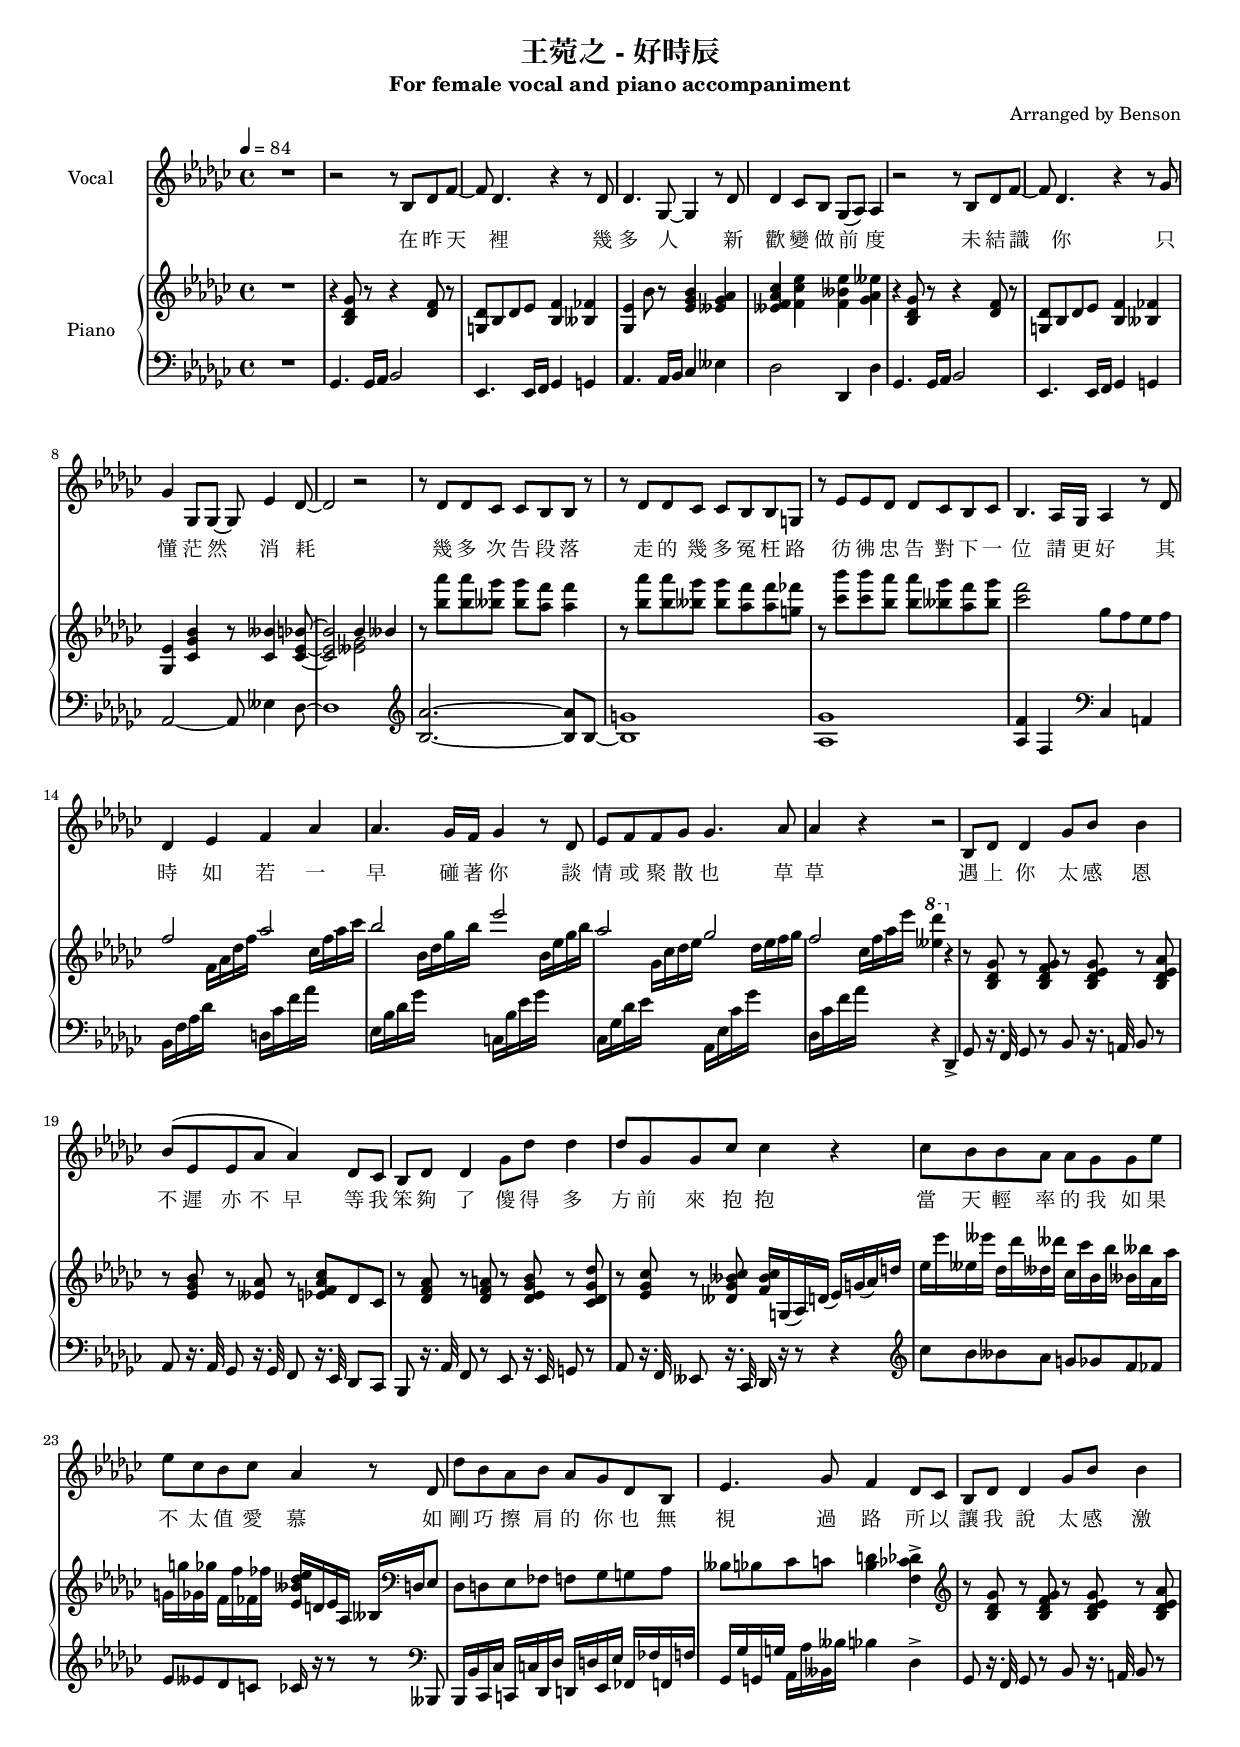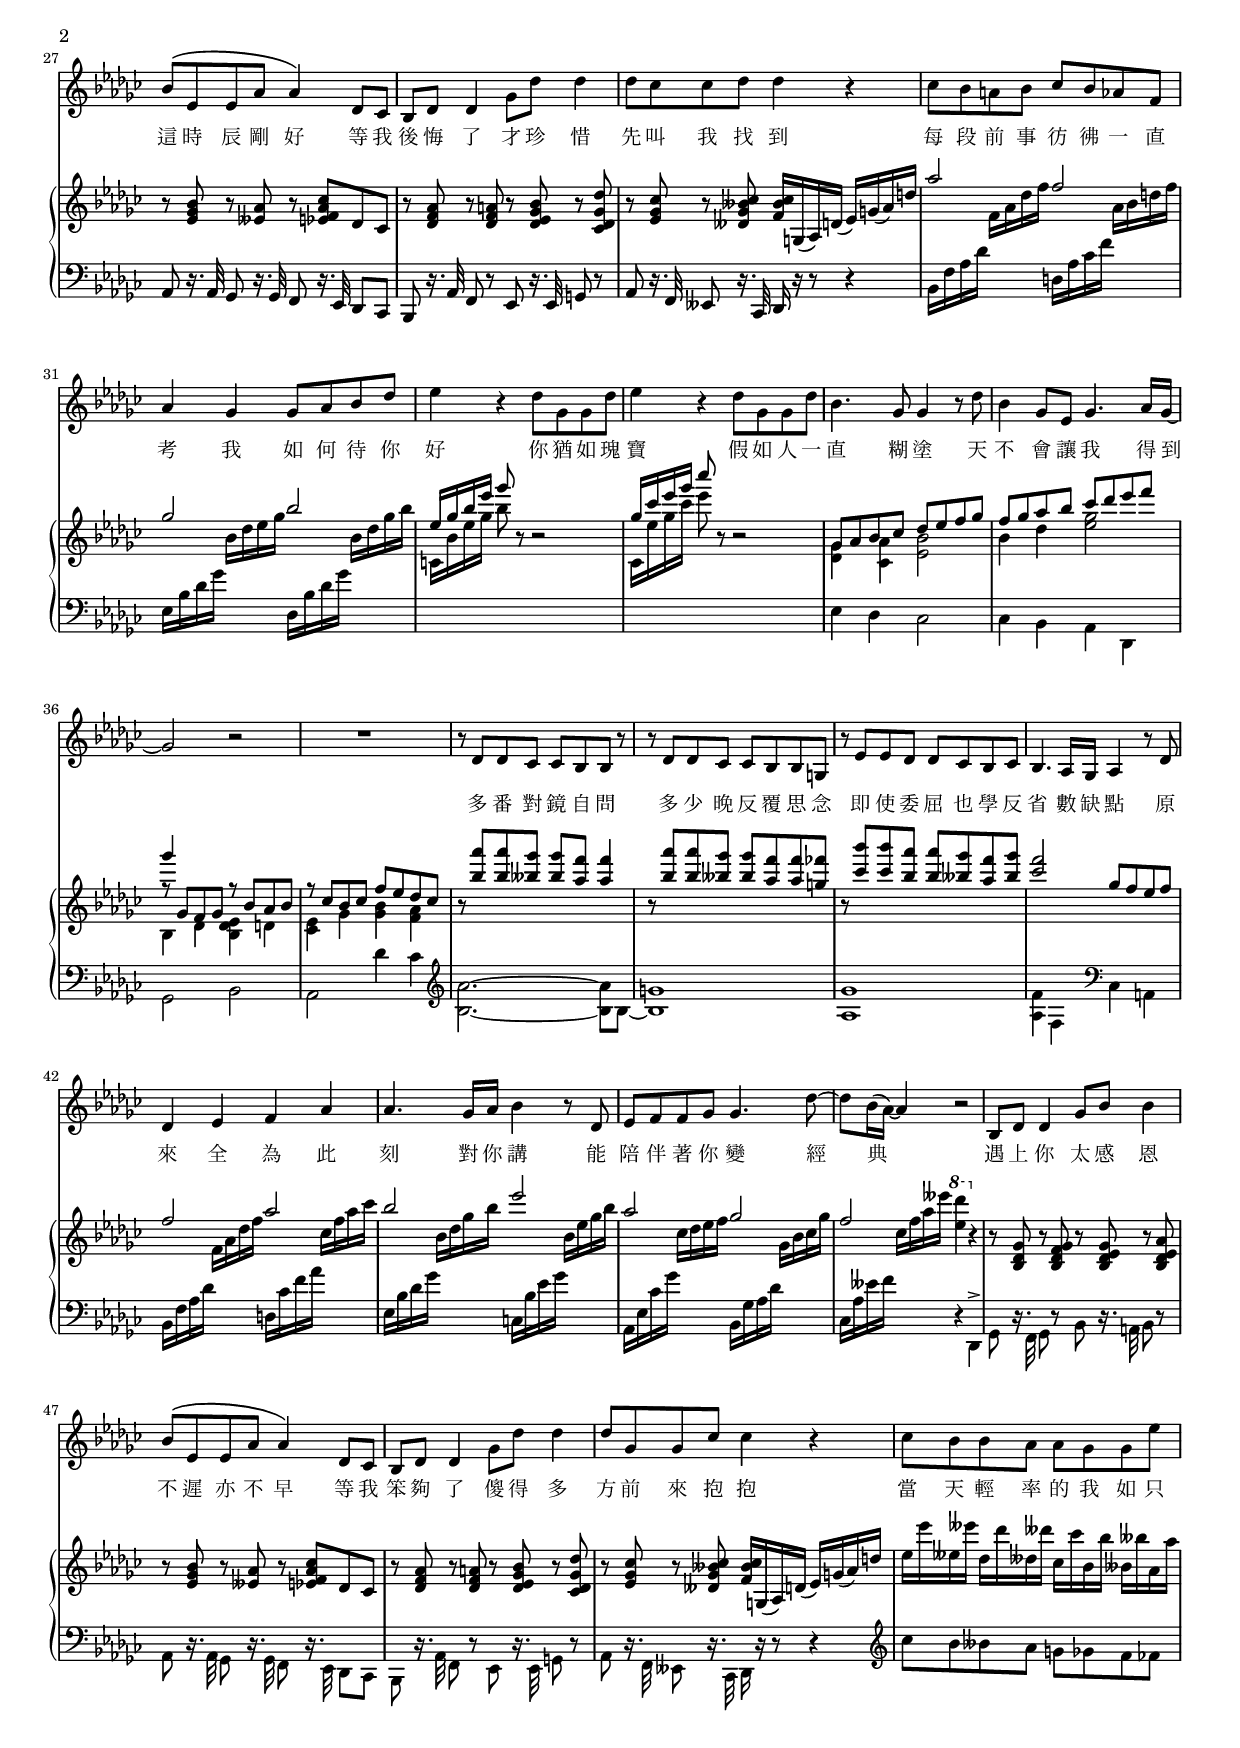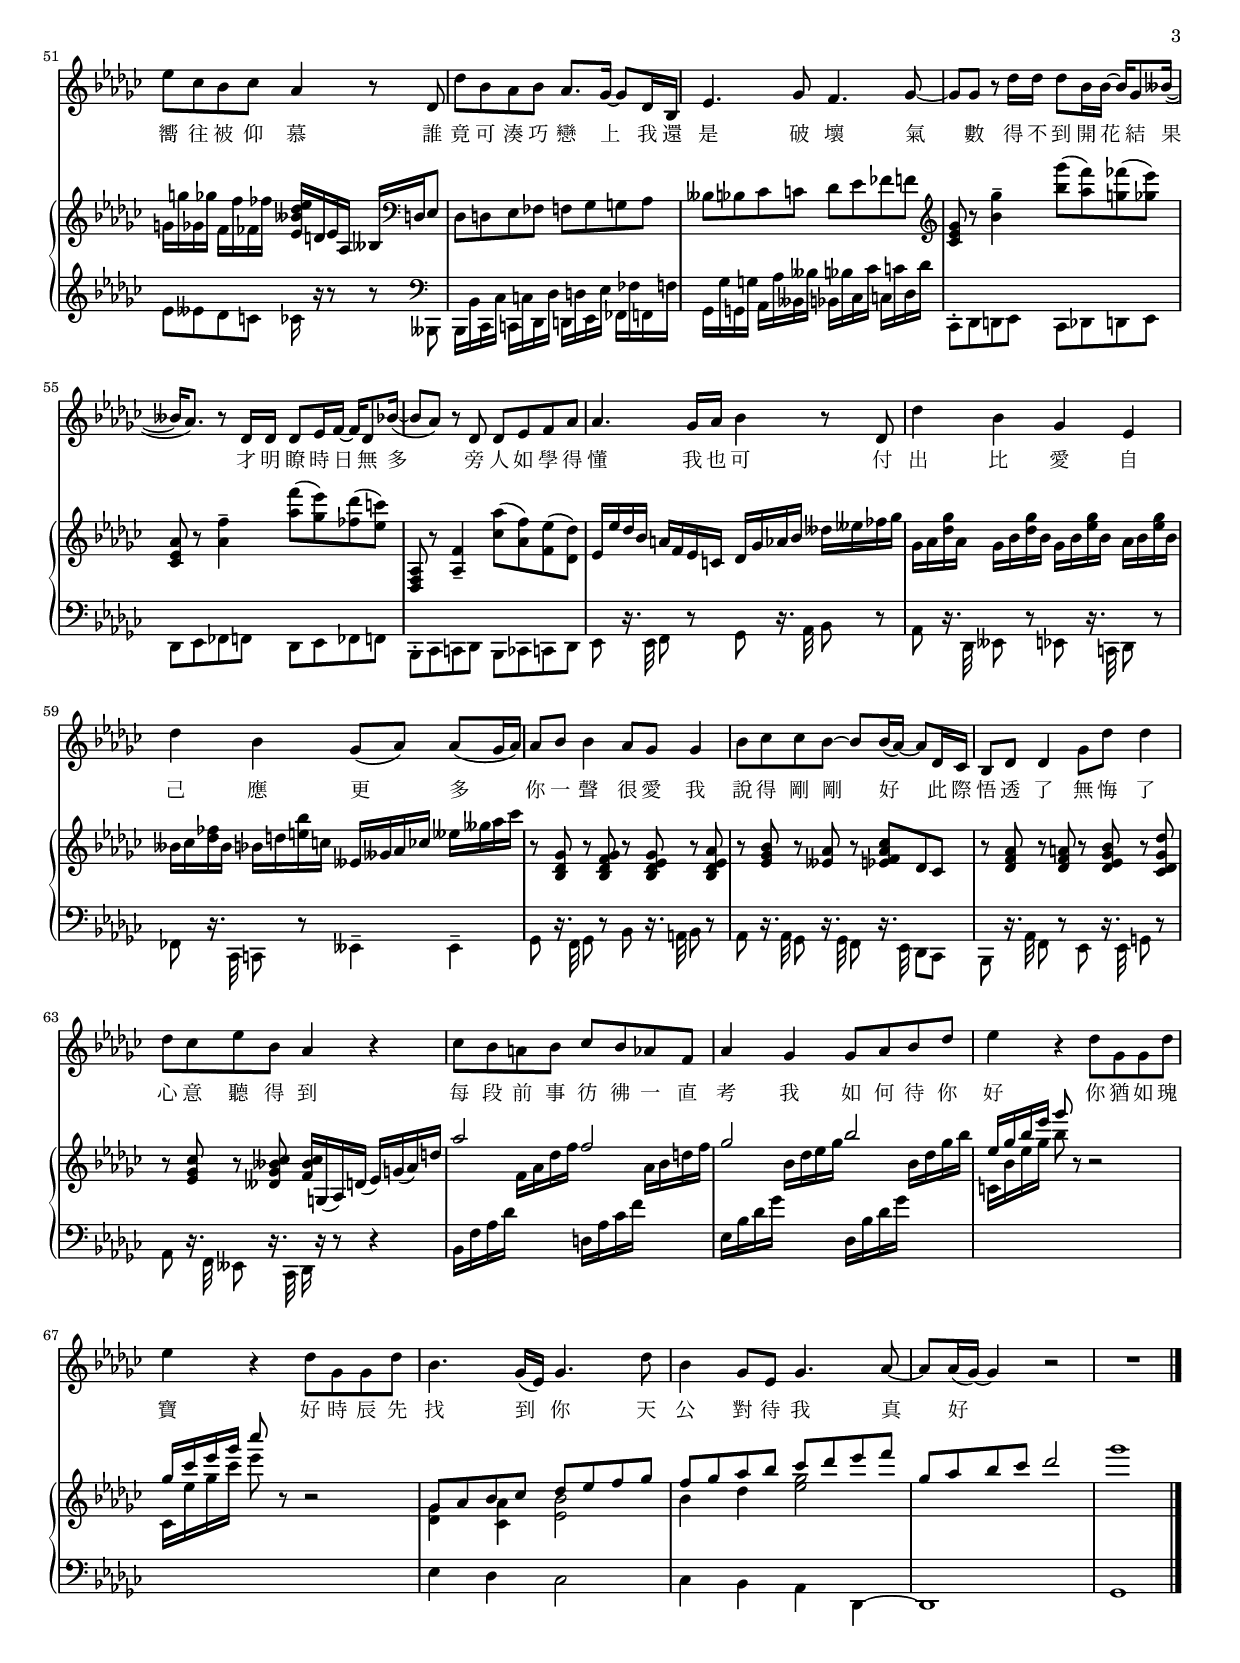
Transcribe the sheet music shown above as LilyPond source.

% ad lib
\version "2.18.2"
\include "articulate.ly"
#(set-global-staff-size 16)
% \tripletFeel 8 {

%%%%%%%%%%%%%%%%%%%%%%%%%%%%%%%%%%%%%%%%%%%%%%%%%%%%%%%%%%%%%%%%%%%%%%%%%%%%%%%%%%%%%%%%%%
%%  http://lsr.di.unimi.it/LSR/Item?id=445

%LSR by Jay Anderson.
%modyfied by Simon Albrecht on March 2014.
%=> http://lilypond.1069038.n5.nabble.com/LSR-445-error-td160662.html

#(define (octave-up m t)
 (let* ((octave (1- t))
      (new-note (ly:music-deep-copy m))
      (new-pitch (ly:make-pitch
        octave
        (ly:pitch-notename (ly:music-property m 'pitch))
        (ly:pitch-alteration (ly:music-property m 'pitch)))))
  (set! (ly:music-property new-note 'pitch) new-pitch)
  new-note))

#(define (octavize-chord elements t)
 (cond ((null? elements) elements)
     ((eq? (ly:music-property (car elements) 'name) 'NoteEvent)
       (cons (car elements)
             (cons (octave-up (car elements) t)
                   (octavize-chord (cdr elements) t))))
     (else (cons (car elements) (octavize-chord (cdr elements ) t)))))

#(define (octavize music t)
 (if (eq? (ly:music-property music 'name) 'EventChord)
       (ly:music-set-property! music 'elements (octavize-chord
(ly:music-property music 'elements) t)))
 music)

makeOctaves = #(define-music-function (parser location arg mus) (integer? ly:music?)
 (music-map (lambda (x) (octavize x arg)) (event-chord-wrap! mus)))
%%%%%%%%%%%%%%%%%%%%%%%%%%%%%%%%%%%%%%%%%%%%%%%%%%%%%%%%%%%%%%%%%%%%%%%%%%%%%%%%%%%%%%%%%%

cr = \change Staff = "right"
cl = \change Staff = "left"
rhMark = \markup { 
  \path #0.1 #'((moveto -1 0)(rlineto 0 -1.5)(rlineto 0.5 0))
}

\header {
  title = "王菀之 - 好時辰"
  subtitle = "For female vocal and piano accompaniment"
  arranger = "Arranged by Benson"
}

melody-intro = \relative c {
  R1
}

melody-verse-one = \relative c' {
  r2 r8 b d fis~ fis d4. r4 r8
  d d4. g,8~ g4 r8
  d'8 d4 c8 b g( a) a4
  r2 r8 b d fis~ fis d4. r4 r8
  g g4 g,8 g~ g e'4 d8~ d2 r2

  r8 d8 d c c b b r
  r8 d8 d c c b b gis
  r8 e' e d d c b c b4. a16 g a4 r8
  d8 d4 e fis a a4. g16 fis g4 r8
  d8 e fis fis g g4. a8 a4 r r2
}

melody-verse-two = \relative c' {
  r8 d8 d c c b b r
  r8 d8 d c c b b gis
  r8 e' e d d c b c b4. a16 g a4 r8
  d8 d4 e fis a a4. g16 a b4 r8
  d,8 e fis fis g g4. d'8~ d b16( a16~) a4 r2
}

melody-chorus-one = \relative c' {
  b8 d d4 g8 b b4
  b8\( e, e a a4\)
  d,8 c b d d4 g8 d' d4
  d8 g, g c c4 r
  c8 b b a a g g e' e c b c a4 r8
  d,8 d' b a b a g d b e4. g8 fis4

  d8 c b8 d d4 g8 b b4
  b8\( e, e a a4\)
  d,8 c b d d4 g8 d' d4
  d8 c c d d4 r
  c8 b ais b c b a fis
  a4 g g8 a b d e4 r4
  d8 g, g d' e4 r
  d8 g, g d' b4. g8 g4 r8
  d' b4 g8 e g4. a16 g~ g2 r2
}

melody-bridge-one = \relative c' {
}

melody-chorus-two = \relative c' {
  b8 d d4 g8 b b4
  b8\( e, e a a4\)
  d,8 c b d d4 g8 d' d4
  d8 g, g c c4 r
  c8 b b a a g g e' e c b c a4 r8
  d,8 d' b a b a8. g16~ g8 d16 b e4. g8 fis4. g8~
  g8 g r
}

melody-chorus-last = \relative c'' {
  a8 b b4 a8 g g4
  b8 c c b~ b b16( a)~ a8
  d,16 c b8 d d4 g8 d' d4
  d8 c e b a4 r
  c8 b ais b c b a fis a4 g g8 a b d e4 r
  d8 g, g d' e4 r
  d8 g, g d' b4. g16( e) g4.
  d'8 b4 g8 e g4. a8~ a8 a16( g)~ g4 r2
}

melody-episode = \relative c'' {
  d16 d d8 b16 b~ b g8 bes16~( bes a8.) r8
  d,16 d d8 e16 fis~ fis d8 b'16~( b8 a8) r8
  d,8 d e fis a a4. g16 a b4 r8
  d,8 d'4 b g e d' b g8( a) a8( g16 a)
}

melody-outro = \relative c {
  R1
}

melody = \relative c' {
  \phrasingSlurUp
	\key ges \major
	\time 4/4
  \tempo 4 = 84
  \transpose g ges {
    \melody-intro
    \melody-verse-one
    \melody-chorus-one
    R1
    \melody-verse-two
    \melody-chorus-two
    \melody-episode
    \melody-chorus-last
    \melody-outro
  }
  \bar "|."
}

upper-intro = \relative c''' {
  R1
}

lower-intro = \relative c' {
  R1
}

upper-verse-one = \relative c' {
  r4 <b d g>8 r r4 <d fis>8 r
  <gis, d'>8 b d e <fis b,>4 <f bes,>
  <e g,>4 b'8 r <e, g b>4 <ees g a>
  <ees fis a c>4 <fis c' e> <fis bes e> <g a ees'>
  r4 <b, d g>8 r r4 <d fis>8 r
  <gis, d'>8 b d e <fis b,>4 <f bes,>
  <e g,>4 <c g' b>4 r8 <c bes'>4 <c e b'>8~ q2 << { b'4 bes } \\ { <ees, g>2 } >>
}
lower-verse-one = \relative c {
  g4. g16 a b2
  e,4. e16 fis g4 gis
  a4. a16 b c4 ees
  d2 d,4 d'
  g,4. g16 a b2
  e,4. e16 fis g4 gis
  a2~ a8 ees'4 d8~ d1
}
upper-bridge-one = \relative c''' {
  r8 <b a'> q <bes g'> q <a fis'> q4
  r8 <b a'> q <bes g'> q <a fis'> q <gis f'>
  r8 <c b'> q <b a'> q <bes g'> <a fis'> <bes g'>
  <c fis>2 g8 fis e fis
  \stemUp fis2 a b e a, g fis2 \stemNeutral \ottava #1 <ees' d'>4 \ottava #0 r

}
lower-bridge-one = \relative c' {
  \clef treble
  <b a'>2.~ q8 b~
  <b gis'>1
  <a g'>1
  <a fis'>4 fis \clef bass c ais
  b16 fis' a d \cr fis a d fis \cl
  dis,,16 c' fis a \cr c fis a c \cl
  e,,,16 b' d g \cr b d g b \cl
  cis,,,16 b' e g \cr b e g b \cl
  c,,, g' d' e \cr g c d e \cl
  a,,, e' c' g' \cr d' e fis g \cl
  d,, c' fis a \cr c fis a e' \cl
  r4 d,,,,4->
}


upper-verse-two = \relative c''' {
  r8 <b a'> q <bes g'> q <a fis'> q4
  r8 <b a'> q <bes g'> q <a fis'> q <gis f'>
  r8 <c b'> q <b a'> q <bes g'> <a fis'> <bes g'>
  <c fis>2 g8 fis e fis
  \stemUp fis2 a b e a, g fis2 \stemNeutral \ottava #1 <ees' d'>4 \ottava #0 r
}

lower-verse-two = \relative c' {
  \clef treble
  <b a'>2.~ q8 b~
  <b gis'>1
  <a g'>1
  <a fis'>4 fis \clef bass c ais
  b16 fis' a d \cr fis a d fis \cl
  dis,,16 c' fis a \cr c fis a c \cl
  e,,,16 b' d g \cr b d g b \cl
  cis,,,16 b' e g \cr b e g b \cl
  a,,, e' c' g' \cr c d e fis \cl
  b,,, g' a d \cr g b c g' \cl
  c,,, a' ees' fis \cr c' fis a ees' \cl
  r4 d,,,,4->
}

upper-chorus-one = \relative c' {
  r8 <b d g> r <b d fis g>
  r8 <b d e g> r <b d e a>
  r8 <e g b> r <ees a>
  r8 <e fis a c> d c
  r8 <d fis a> r <d fis ais>
  r8 <d e g b> r <c d g d'>
  r8 <e g c> r <des g bes c>
  <fis bes c>16 gis,( a) dis( e) gis( a) dis
  e16 e' ees, ees' d, d' des, des' c, c' b, b' bes, bes' a, a' gis, gis' g, g' fis, fis' f, f'
  <e, bes' d e> dis e a, bes \clef bass dis, e8
  d8 dis e f fis g gis a bes b c cis
  <b dis>4 <fis c' d>->

  \clef treble
  r8 <b d g> r <b d fis g>
  r8 <b d e g> r <b d e a>
  r8 <e g b> r <ees a>
  r8 <e fis a c> d c
  r8 <d fis a> r <d fis ais>
  r8 <d e g b> r <c d g d'>
  r8 <e g c> r <des g bes c>
  <fis bes c>16 gis,( a) dis( e) gis( a) dis

  \stemUp
  a'2 fis g b
  e,16 g b e g8 s s2
  g,16 c e g c8 s s2
  << {
    g,,8 a b c d e fis g
    fis g a b c d e fis
    g4
  } \\ {
    <d,, g>4 <c a'> <e b'>2
    b'4 d4 <e g>2

    b,4 d <b d e> dis
    <c e>4 g' <g b> <fis a>
  } \\ {
    s1 s1
    f'8\rest g, fis g r8 b a b
    r8 c b c fis e d c
  } >>
}

lower-chorus-one = \relative c {
  g8 r16. fis32 g8 r
  b8 r16. ais32 b8 r
  a8 r16. a32 g8 r16. g32
  fis8 r16. e32 d8 c
  b8 r16. a'32 fis8 r
  e8 r16. e32 gis8 r
  a8 r16. fis32 ees8 r16. c32
  d16 r16 r8 r4
  \clef treble
  c'''8 b bes a gis g fis f e ees d cis
  c16 r16 r8 r8
  \clef bass bes,,
  b16 b' c, c' cis, cis' d, d' dis, dis' e, e' f, f' fis, fis' g, g' gis, gis' a, a' bes, bes'
  b4 d,->

  g,8 r16. fis32 g8 r
  b8 r16. ais32 b8 r
  a8 r16. a32 g8 r16. g32
  fis8 r16. e32 d8 c
  b8 r16. a'32 fis8 r
  e8 r16. e32 gis8 r
  a8 r16. fis32 ees8 r16. c32
  d16 r16 r8 r4

  b'16 fis' a d \cr fis a d fis \cl
  dis,, a' c fis \cr a b dis fis \cl
  e,, b' d g \cr b d e g \cl
  d,, b' d g \cr b d g b
  \stemDown
  cis,,16 b' e g b8 r r2
  c,,16 e' g c e8 r r2
  \cl
  e,,,4 d c2
  c4 b a d,
  g2 b a d'4 c
}

upper-chorus-two = \relative c' {
  r8 <b d g> r <b d fis g>
  r8 <b d e g> r <b d e a>
  r8 <e g b> r <ees a>
  r8 <e fis a c> d c
  r8 <d fis a> r <d fis ais>
  r8 <d e g b> r <c d g d'>
  r8 <e g c> r <des g bes c>
  <fis bes c>16 gis,( a) dis( e) gis( a) dis
  e16 e' ees, ees' d, d' des, des' c, c' b, b' bes, bes' a, a' gis, gis' g, g' fis, fis' f, f'
  <e, bes' d e> dis e a, bes \clef bass dis, e8
  d8 dis e f fis g gis a bes b c cis d e f fis
}

lower-chorus-two = \relative c {
  g8 r16. fis32 g8 r
  b8 r16. ais32 b8 r
  a8 r16. a32 g8 r16. g32
  fis8 r16. e32 d8 c
  b8 r16. a'32 fis8 r
  e8 r16. e32 gis8 r
  a8 r16. fis32 ees8 r16. c32
  d16 r16 r8 r4
  \clef treble
  c'''8 b bes a gis g fis f e ees d cis
  c16 r16 r8 r8
  \clef bass bes,,
  b16 b' c, c' cis, cis' d, d' dis, dis' e, e' f, f' fis, fis' g, g' gis, gis' a, a' bes, bes'
  b, b' c, c' cis, cis' d, d'
}

upper-episode = \relative c' {
  \clef treble
  <c e g>8 r <b' g'>4-- <b' g'>8( <a fis'>) <gis f'>( <g e'>)
  <c,, e a>8 r <a' fis'>4-- <a' fis'>8( <g e'>) <f d'>( <e cis'>)
  <d,, fis a>8 r <a' fis'>4-- <c' a'>8( <a fis'>) <fis e'>( <d d'>)
  e16 e' d b ais fis e cis
  d g a b des ees f g
  g, a <d g> a g b <d g> b
  g b <e g> b a b <e g> b
  bes c <d f> bes b dis <eis b'> cis
  ees, ges a c ees ges a c
}

lower-episode = \relative c, {
  c8-. d dis e c d dis e
  d e f fis d e f fis
  b,8-. c cis d b c cis d
  e8 r16. e32 fis8 r
  g8 r16. a32 b8 r

  a8 r16. d,32 ees8 r
  e8 r16. cis32 d8 r
  f8 r16. c32 cis8 r
  ees4-- ees--
}

upper-chorus-last = \relative c' {
  r8 <b d g> r <b d fis g>
  r8 <b d e g> r <b d e a>
  r8 <e g b> r <ees a>
  r8 <e fis a c> d c
  r8 <d fis a> r <d fis ais>
  r8 <d e g b> r <c d g d'>
  r8 <e g c> r <des g bes c>
  <fis bes c>16 gis,( a) dis( e) gis( a) dis

  \stemUp
  a'2 fis g b
  e,16 g b e g8 s s2
  g,16 c e g c8 s s2
  << {
    g,,8 a b c d e fis g
    fis g a b c d e fis
  } \\ {
    <d,, g>4 <c a'> <e b'>2
    b'4 d4 <e g>2
  } >>
  g8 a b c d2 g1
}

lower-chorus-last = \relative c {
  g8 r16. fis32 g8 r
  b8 r16. ais32 b8 r
  a8 r16. a32 g8 r16. g32
  fis8 r16. e32 d8 c
  b8 r16. a'32 fis8 r
  e8 r16. e32 gis8 r
  a8 r16. fis32 ees8 r16. c32
  d16 r16 r8 r4

  b'16 fis' a d \cr fis a d fis \cl
  dis,, a' c fis \cr a b dis fis \cl
  e,, b' d g \cr b d e g \cl
  d,, b' d g \cr b d g b
  \stemDown
  cis,,16 b' e g b8 r r2
  c,,16 e' g c e8 r r2
  \cl
  e,,,4 d c2
  c4 b a d,~ d1
  g1
}

upper-outro = \relative c''' {
}

lower-outro = \relative c {
}

upper = \relative c' {
  \clef treble
  \tempo 4 = 84
  \time 4/4
  \key ges \major
  \transpose g ges {
    \upper-intro
    \upper-verse-one
    \upper-bridge-one
    \upper-chorus-one
    \upper-verse-two
    \upper-chorus-two
    \upper-episode
    \upper-chorus-last
    \upper-outro
  }
  \bar "|."
}

lower = \relative c {
  \clef bass
  \time 4/4
  \key ges \major
  \transpose g ges {
    \lower-intro
    \lower-verse-one
    \lower-bridge-one
    \lower-chorus-one
    \lower-verse-two
    \lower-chorus-two
    \lower-episode
    \lower-chorus-last
    \lower-outro
  }
  \bar "|."
}

pedals = {
  % verse one
  s2..
}

dynamics = {
}

lyricsmain = \lyricmode {
  在 昨 天 裡 幾 多 人 新 歡 變 做 前 度
  未 結 識 你 只 懂 茫 然 消 耗

  幾 多 次 告 段 落 走 的 幾 多 冤 枉 路
  彷 彿 忠 告 對 下 一 位 請 更 好
  其 時 如 若 一 早 碰 著 你
  談 情 或 聚 散 也 草 草

  遇 上 你 太 感 恩 不 遲 亦 不 早
  等 我 笨 夠 了 傻 得 多 方 前 來 抱 抱
  當 天 輕 率 的 我 如 果 不 太 值 愛 慕
  如 剛 巧 擦 肩 的 你 也 無 視 過 路

  所 以 讓 我 說 太 感 激 這 時 辰 剛 好
  等 我 後 悔 了 才 珍 惜 先 叫 我 找 到
  每 段 前 事 彷 彿 一 直 考 我
  如 何 待 你 好 你 猶 如 瑰 寶
  假 如 人 一 直 糊 塗
  天 不 會 讓 我 得 到

  多 番 對 鏡 自 問 多 少 晚 反 覆 思 念
  即 使 委 屈 也 學 反 省 數 缺 點
  原 來 全 為 此 刻 對 你 講
  能 陪 伴 著 你 變 經 典

  遇 上 你 太 感 恩 不 遲 亦 不 早
  等 我 笨 夠 了 傻 得 多 方 前 來 抱 抱
  當 天 輕 率 的 我 如 只 嚮 往 被 仰 慕
  誰 竟 可 湊 巧 戀 上 我 還 是 破 壞 氣 數

  得 不 到 開 花 結 果 才 明 瞭 時 日 無 多
  旁 人 如 學 得 懂 我 也 可
  付 出 比 愛 自 己 應 更 多

  你 一 聲 很 愛 我 說 得 剛 剛 好
  此 際 悟 透 了 無 悔 了 心 意 聽 得 到

  每 段 前 事 彷 彿 一 直 考 我
  如 何 待 你 好 你 猶 如 瑰 寶
  好 時 辰 先 找 到 你
  天 公 對 待 我 真 好
}

\paper {
  page-breaking = #ly:page-turn-breaking
}
\score {
  <<
    \new Staff = "melodystaff" <<
      \set Staff.instrumentName = #"Vocal"
      \new Voice = "melody" {
        \melody
      }
      \context Lyrics = "lyrics" { \lyricsto "melody" { \lyricsmain } }
    >>
    \new PianoStaff <<
      \set PianoStaff.instrumentName = #"Piano"
      \new Staff = "right" {
        \upper
        % \articulate << \upper \pedals >>
      }
      \new Dynamics = "Dynamics_pf" \dynamics
      \new Staff = "left" {
        \lower
        % \articulate << \lower \pedals >>
      }
    >>
  >>
  \layout {
    \context {
      % add the RemoveEmptyStaffContext that erases rest-only staves
      \Staff \RemoveEmptyStaves
    }
    \context {
      % add the RemoveEmptyStaffContext that erases rest-only staves
      % \Dynamics \RemoveEmptyStaves
    }
    \context {
      \Score
      % Remove all-rest staves also in the first system
      \override VerticalAxisGroup.remove-first = ##t
      % If only one non-empty staff in a system exists, still print the starting bar
      \override SystemStartBar.collapse-height = #1
    }
    \context {
      \ChordNames
      \override ChordName #'font-size = #-3
    }
  }
}

\score {
  <<
    \new Staff = "melodystaff" <<
      \set Staff.midiInstrument = #"electric guitar (clean)"
      \set Staff.instrumentName = #"Vocal"
      \set Staff.midiMinimumVolume = #0.6
      \set Staff.midiMaximumVolume = #0.7
      \new Voice = "melody" {
        \melody
      }
      \context Lyrics = "lyrics" { \lyricsto "melody" { \lyricsmain } }
    >>
    \new PianoStaff <<
      \set PianoStaff.instrumentName = #"Piano"
      \new Staff = "right" {
        \set Staff.midiInstrument = #"acoustic grand"
        \set Staff.midiMinimumVolume = #0.6
        \set Staff.midiMaximumVolume = #0.7
        % \upper
        \articulate << \upper \pedals >>
      }
      \new Dynamics = "Dynamics_pf" \dynamics
      \new Staff = "left" {
        \set Staff.midiInstrument = #"acoustic grand"
        \set Staff.midiMinimumVolume = #0.6
        \set Staff.midiMaximumVolume = #0.7
        % \lower
        \articulate << \lower \pedals >>
      }
    >>
  >>
  \midi {
    \context {
      \ChordNameVoice \remove Note_performer
    }
  }
}

\book {
\bookOutputSuffix "no-vocal"
\score {
  <<
    \new PianoStaff <<
      \set PianoStaff.instrumentName = #"Piano"
      \new Staff = "right" {
        \set Staff.midiInstrument = #"acoustic grand"
        \set Staff.midiMinimumVolume = #0.3
        \set Staff.midiMaximumVolume = #0.7
        \articulate << \upper \pedals >>
      }
      \new Dynamics = "Dynamics_pf" \dynamics
      \new Staff = "left" {
        \set Staff.midiInstrument = #"acoustic grand"
        \set Staff.midiMinimumVolume = #0.3
        \set Staff.midiMaximumVolume = #0.7
        \articulate << \lower \pedals >>
      }
    >>
  >>
  \midi {
    \context {
      \ChordNameVoice \remove Note_performer
    }
  }
}
}
